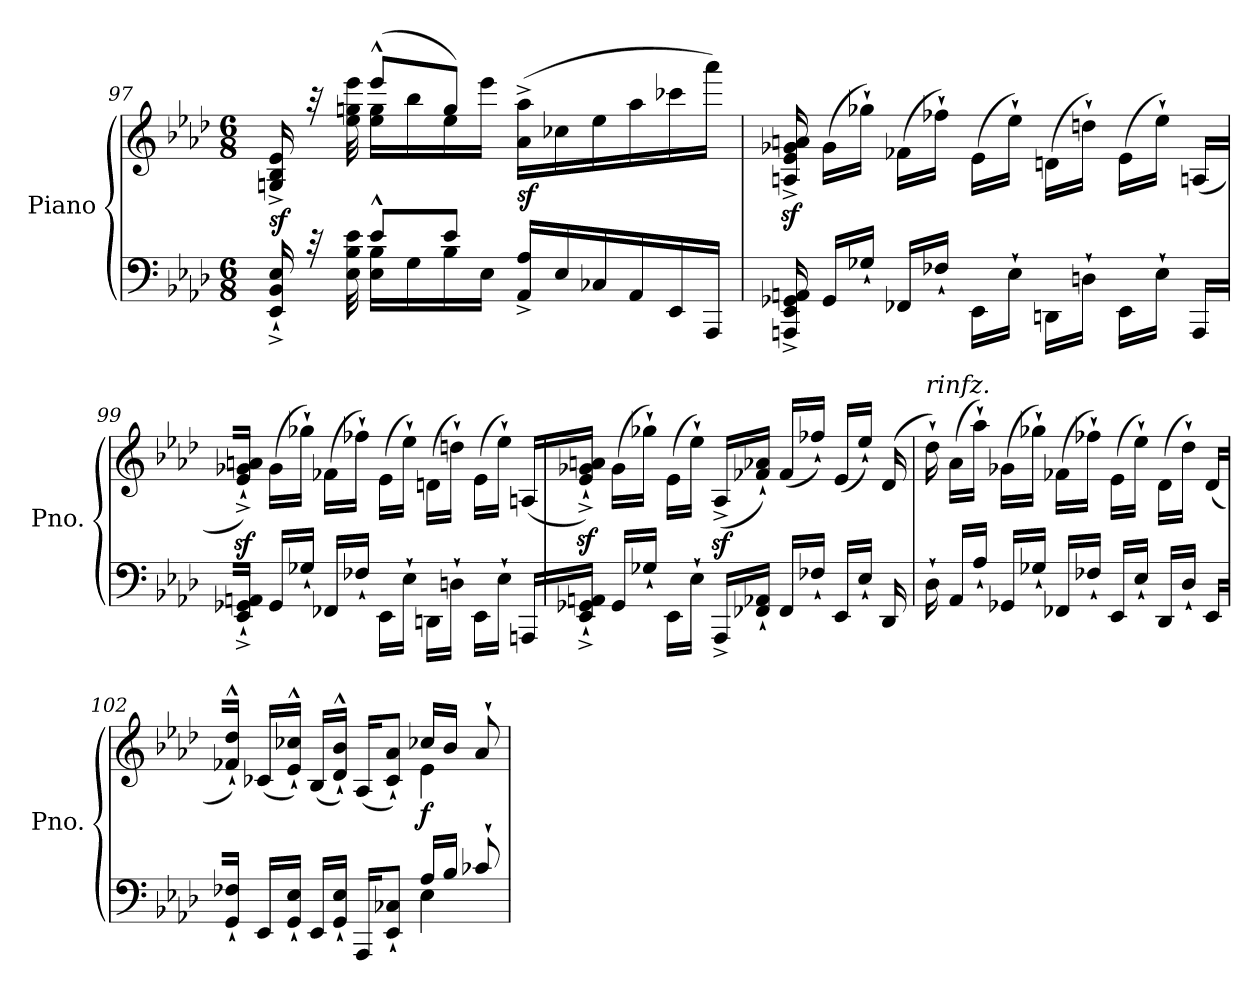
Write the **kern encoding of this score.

**kern	**kern	**dynam
*part1	*part1	*part1
*staff2	*staff1	*staff1/2
*I"Piano	*	*
*I'Pno.	*	*
*clefF4	*clefG2	*
*k[b-e-a-d-]	*k[b-e-a-d-]	*
*M6/8	*M6/8	*
*MM70	*MM70	*
=97	=97	=97
*^	*^	*
!	!	!	!	!LO:DY:b
8ryy	16EE-/`^ 16BB-/`^ 16E-/`^	8ryy	16Gn/^ 16B-/^ 16e-/^	sf
.	32rc	.	32raa	.
.	32E-\ 32B-\ 32e-\	.	32ee-\ 32ggn\ 32eee-\	.
*	*	*MM85	*	*
8e-^^/L	16E-\ 16B-\LL	(8eee-^^/L	16ee-\ 16gg\LL	.
.	16G\	.	16bb-\	.
8e-/J	16B-\	8gg/J)	16ee-\	.
.	16E-\JJ	.	16eee-\JJ	.
*	*	*MM60	*	*
!	!	!	!	!LO:DY:b
16AA-/^ 16A-/^LL	8ryy	(>16a-\^ 16aa-\^LL	8ryy	sf
*	*	*MM85	*	*
16E-/	.	16cc-X\	.	.
16C-X/	4ryy	16ee-\	4ryy	.
16AA-/	.	16aa-\	.	.
16EE-/	.	16ccc-X\	.	.
*	*	*MM60	*	*
16AAA-/JJ	.	16aaa-\JJ)	.	.
*v	*v	*	*	*
*	*v	*v	*
!!LO:LB:g=z
=98	=98	=98
16AAAn/^ 16EE-/^ 16GG-X/^ 16AAn/^	16An/z<^ 16e-/z<^ 16g-X/z<^ 16an/z<^	.
*	*MM100	*
!	!	!LO:DY:b
16GG-/LL	(16g-\LL	other-dynamics
16G-X`/JJ	16gg-X`\JJ)	.
16FF-X/LL	(16f-X\LL	.
16F-X`/JJ	16ff-X`\JJ)	.
16EE-\LL	(16e-\LL	.
16E-`\JJ	16ee-`\JJ)	.
16DDn\LL	(16dn\LL	.
16Dn`\JJ	16ddn`\JJ)	.
16EE-\LL	(16e-\LL	.
16E-`\JJ	16ee-`\JJ)	.
16AAA/LL	(16An/LL	.
=99	=99	=99
*	*MM60	*
16EE-/`^ 16GG-X/`^ 16AAn/`^JJ	16e-/z<`^ 16g-X/z<`^ 16an/z<`^JJ)	.
*	*MM100	*
16GG-/LL	(16g-\LL	.
16G-X`/JJ	16gg-X`\JJ)	.
16FF-X/LL	(16f-X\LL	.
16F-X`/JJ	16ff-X`\JJ)	.
16EE-\LL	(16e-\LL	.
16E-`\JJ	16ee-`\JJ)	.
16DDn\LL	(16dn\LL	.
16Dn`\JJ	16ddn`\JJ)	.
16EE-\LL	(16e-\LL	.
16E-`\JJ	16ee-`\JJ)	.
16AAAn/LL	(16An/LL	.
=100	=100	=100
*	*MM60	*
16EE-/`^ 16GG-X/`^ 16AAn/`^JJ	16e-/z<`^ 16g-X/z<`^ 16an/z<`^JJ)	.
*	*MM100	*
16GG-/LL	(16g-\LL	.
16G-X`/JJ	16gg-X`\JJ)	.
16EE-\LL	(16e-\LL	.
16E-`\JJ	16ee-`\JJ)	.
16AAA-^/LL	(16A-z<^/LL	.
16FF-X/` 16AA-X/`JJ	16f-X/` 16a-X/`JJ)	.
16FF-/LL	(16f-/LL	.
16F-X`/JJ	16ff-X`/JJ)	.
16EE-/LL	(16e-/LL	.
16E-`/JJ	16ee-`/JJ)	.
16DD-/	(>16d-/	.
!!LO:PB:g=z
=101	=101	=101
!	!LO:TX:a:i:t=rinfz.	!
16D-`\	16dd-`\)	.
16AA-/LL	(16a-\LL	.
16A-`/JJ	16aa-`\JJ)	.
16GG-X/LL	(16g-X\LL	.
16G-X`/JJ	16gg-X`\JJ)	.
16FF-X/LL	(16f-X\LL	.
16F-X`/JJ	16ff-X`\JJ)	.
16EE-/LL	(16e-\LL	.
16E-`/JJ	16ee-`\JJ)	.
16DD-/LL	(16d-\LL	.
16D-`/JJ	16dd-`\JJ)	.
16EE-/LL	(16d-/LL	.
=102	=102	=102
*	*MM80	*
*^	*^	*
16GG/` 16F-X/`JJ	4ryy	16f-X/`^^ 16dd-/`^^JJ)	4ryy	.
*	*	*MM100	*	*
16EE-/LL	.	(16c-X/LL	.	.
16GG/` 16E-/`JJ	.	16e-/`^^ 16cc-X/`^^JJ)	.	.
*	*	*MM95	*	*
16EE-/LL	.	(16B-/LL	.	.
16GG/` 16E-/`JJ	4ryy	16d-/`^^ 16b-/`^^JJ)	4ryy	.
*	*	*MM90	*	*
16AAA-/KL	.	(16A-/KL	.	.
8EE-/` 8C-X/`J	.	8c-/` 8a-/`J)	.	.
!	!	!	!	!LO:DY:b
16A-/LL	4E-\	16cc-X/LL	4e-\	f
16B-/JJ	.	16b-/JJ	.	.
8c-X`/	.	8a-`/	.	.
*v	*v	*	*	*
*	*v	*v	*
=	=	=
*-	*-	*-
